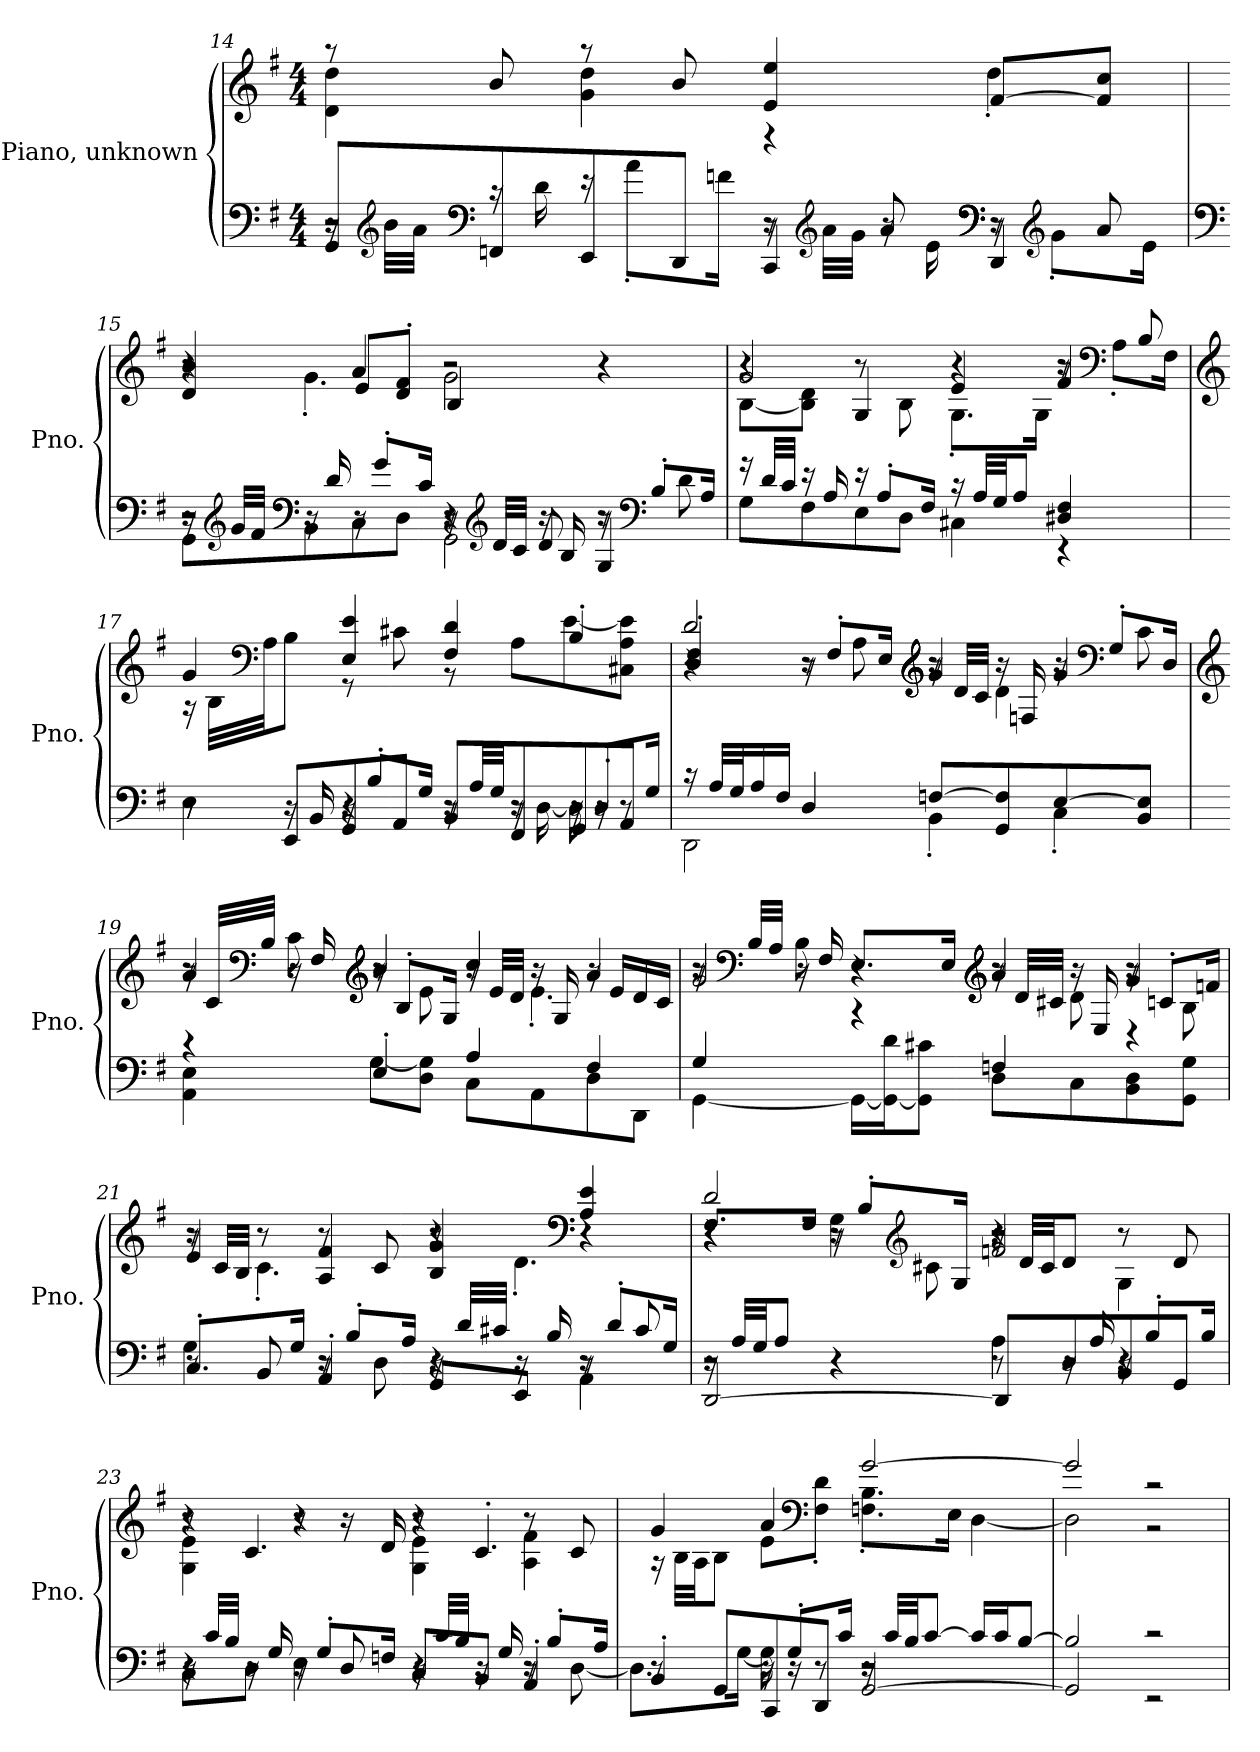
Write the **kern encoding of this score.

**kern	**kern
*part1	*part1
*staff2	*staff1
*I"Piano, unknown	*
*I'Pno.	*
!!LO:LB:g=z
*clefF4	*clefG2
*k[f#]	*k[f#]
*M4/4	*M4/4
=14	=14
*^	*^
*	*^	*	*
2r	16r	8GG/L	8r	4d\ 4dd\
*clefG2	*	*	*	*
.	32b\LLL	.	.	.
.	32a\JJJ	.	.	.
*clefF4	*	*	*	*
.	16r	8FFn/	8b/	.
.	16d\	.	.	.
.	16r	8EE/	8r	4g\ 4dd\
.	8a'\L	.	.	.
.	.	8DD/J	8b/	.
.	16fn\Jk	.	.	.
8r	16r	4CC/	4e/ 4ee/	4r
*clefG2	*	*	*	*
.	32a\LLL	.	.	.
.	32g\JJJ	.	.	.
8a/	16r	.	.	.
.	16e\	.	.	.
*clefF4	*	*	*	*
8r	16r	4DD/	[8f#/L	4dd'\
*clefG2	*	*	*	*
.	8g'\L	.	.	.
8a/	.	.	8f#/] 8cc/J	.
.	16e\Jk	.	.	.
*v	*v	*v	*	*
*	*v	*v
!!LO:LB:g=z
=15	=15
*clefF4	*
*^	*^
*	*^	*	*^
*	*	*^	*	*	*
16r	2r	2r	8GG\L	4d/ 4b/	8r	4r
*clefG2	*	*	*	*	*	*
32g/LLL	.	.	.	.	.	.
32f#/JJJ	.	.	.	.	.	.
*clefF4	*	*	*	*	*	*
16r	.	.	8BB\	.	4.g'\	.
16d/	.	.	.	.	.	.
16r	.	.	8C\	4a/	.	8e/L
8g'/L	.	.	.	.	.	.
.	.	.	8D\J	.	.	8d/' 8f#/'J
16c/Jk	.	.	.	.	.	.
16r	4r	8r	2GG\	2r	2g\	4B/
*clefG2	*	*	*	*	*	*
32d/LLL	.	.	.	.	.	.
32c/JJJ	.	.	.	.	.	.
16r	.	8d/	.	.	.	.
16B/	.	.	.	.	.	.
16r	8r	4G/	.	.	.	4r
*clefF4	*	*	*	*	*	*
8B'/L	.	.	.	.	.	.
.	8d\	.	.	.	.	.
16A/Jk	.	.	.	.	.	.
*	*v	*v	*v	*	*	*
!!LO:LB:g=z	!!	!!
=16	=16	=16	=16	=16
16r	8G\L	2g/	[8B\L	4r
32d/LLL	.	.	.	.
32c/JJJ	.	.	.	.
16r	8F#\	.	8B\] 8d\J	.
16A/	.	.	.	.
16r	8E\	.	8r	4G/
8A'/L	.	.	.	.
.	8D\J	.	8B\	.
16F#/Jk	.	.	.	.
16r	4C#X\	4e/	8.G'\L	4r
32A/LLL	.	.	.	.
32G/JJ	.	.	.	.
8A/J	.	.	.	.
.	.	.	16G\Jk	.
4D#X/ 4F#/	4r	4f#/	16r	8r
*	*	*clefF4	*	*
.	.	.	8A'\L	.
.	.	.	.	8B/
.	.	.	16F#\Jk	.
*v	*v	*	*	*
*	*v	*v	*v
=17	=17
*	*clefG2
*^	*^
*	*^	*	*
8r	4E\	8r	4g/	16r
.	.	.	.	32B\LLL
*	*	*	*clefF4	*
.	.	.	.	32A\JJ
16r	.	8EE/L	.	8B\J
16BB/	.	.	.	.
16r	4r	8GG/	4E/ 4e/	8r
8B'/L	.	.	.	.
.	.	8AA/J	.	8c#X\
16G/Jk	.	.	.	.
16r	8r	8BB/L	4F#/ 4d/	8r
32A/LLL	.	.	.	.
32G/JJJ	.	.	.	.
8r	16r	8FF#/	.	8A\L
.	[16D\	.	.	.
16r	16D\]	8GG/	4B'/	[8e\
8D'/L	16r	.	.	.
.	8r	8AA/J	.	8C#X\ 8A\ 8e\]J
16G/Jk	.	.	.	.
*	*v	*v	*	*
!!LO:LB:g=z
=18	=18	=18	=18
*	*	*	*^
16r	2DD\	2d/	4r	4D/' 4F#/'
32A/LLL	.	.	.	.
32G/J	.	.	.	.
16A/	.	.	.	.
16F#/JJ	.	.	.	.
4D/	.	.	8r	16r
.	.	.	.	8F#'/L
.	.	.	8A\	.
.	.	.	.	16E/Jk
*	*	*clefG2	*	*
[8Fn/L	4BB'\	4g/	8r	16r
.	.	.	.	32d/LLL
.	.	.	.	32c/JJJ
8GG/ 8F/]	.	.	4d\	16r
.	.	.	.	16Fn/
[8E/	4C'\	4g/	.	16r
*	*	*clefF4	*	*
.	.	.	.	8G'/L
8BB/ 8E/]J	.	.	8c\	.
.	.	.	.	16D/Jk
!!LO:LB:g=z	!!	!!
=19	=19	=19	=19	=19
*	*	*clefG2	*	*
4r	4AA\ 4E\	4a/	8r	16r
.	.	.	.	32c/LLL
*	*	*clefF4	*	*
.	.	.	.	32B/JJJ
.	.	.	8c\	16r
.	.	.	.	16F#/
*	*	*clefG2	*	*
4E'/	[8G\L	4b/	8r	16r
.	.	.	.	8B'/L
.	8D\ 8G\]J	.	8e\	.
.	.	.	.	16G/Jk
4A/	8C\L	4cc/	8r	16r
.	.	.	.	32e/LLL
.	.	.	.	32d/JJJ
.	8AA\	.	4.e'\	16r
.	.	.	.	16G/
4F#/	8D\	4a/	.	16r
.	.	.	.	16e/LL
.	8DD\J	.	.	16d/
.	.	.	.	16c/JJ
!!LO:PB:g=z	!!	!!
=20	=20	=20	=20	=20
4G/	[4GG\	2g/	8r	16r
*	*	*clefF4	*	*
.	.	.	.	32B/LLL
.	.	.	.	32A/JJJ
.	.	.	8B\	16r
.	.	.	.	16F#/
4r	16GG\LL_	.	4r	8.E/L
.	16GG\_ 16d\J	.	.	.
.	8GG\] 8c#X\J	.	.	.
.	.	.	.	16E/Jk
*	*	*clefG2	*	*
4Fn/	8D\L	4a/	8r	16r
.	.	.	.	32d/LLL
.	.	.	.	32c#X/JJJ
.	8C\	.	8d\	16r
.	.	.	.	16E/
4r	8BB\ 8D\	4g/	8r	16r
.	.	.	.	8cn'/L
.	8GG\ 8G\J	.	8B\	.
.	.	.	.	16fn/Jk
!!LO:LB:g=z	!!	!!
=21	=21	=21	=21	=21
*	*^	*	*	*
8.C'/L	4G\	8r	4e/	8r	16r
.	.	.	.	.	32c/LLL
.	.	.	.	.	32B/JJJ
.	.	8BB/	.	4.c'\	8r
16G/Jk	.	.	.	.	.
16r	8r	4AA'/	4A/ 4f#/	.	8r
8B'/L	.	.	.	.	.
.	8D\	.	.	.	8c/
16A/Jk	.	.	.	.	.
16r	4r	8GG/L	4B/ 4g/	8r	4r
32d/LLL	.	.	.	.	.
32c#X/JJJ	.	.	.	.	.
16r	.	8EE/J	.	4.d'\	.
16B/	.	.	.	.	.
*	*	*	*clefF4	*	*
16r	4AA\	8r	4r	.	4A/ 4e/
8d'/L	.	.	.	.	.
.	.	8c#/	.	.	.
16G/Jk	.	.	.	.	.
=22	=22	=22	=22	=22	=22
*	*	*	*	*	*^
16r	2r	[2DD/	2d/	4r	8.F#/L	4r
32A/LLL	.	.	.	.	.	.
32G/JJ	.	.	.	.	.	.
8A/J	.	.	.	.	.	.
.	.	.	.	.	16F#/Jk	.
4r	.	.	.	8r	16r	4G\
.	.	.	.	.	8B'/L	.
*	*	*	*clefG2	*	*	*
.	.	.	.	8c#X\	.	.
.	.	.	.	.	16G/Jk	.
8r	4A\	8DD/L]	2fn/	2r	16r	4r
.	.	.	.	.	32d/LLL	.
.	.	.	.	.	32c#/JJ	.
16r	.	8D/	.	.	8d/J	.
16A/	.	.	.	.	.	.
16r	4r	8BB/	.	.	8r	4G\
8B'/L	.	.	.	.	.	.
.	.	8GG/J	.	.	8d/	.
16B/Jk	.	.	.	.	.	.
*	*	*	*	*	*v	*v
!!LO:LB:g=z
=23	=23	=23	=23	=23	=23
16r	8C\L	4r	4r	4G\ 4e\	8r
32c/LLL	.	.	.	.	.
32B/JJJ	.	.	.	.	.
16r	8D\J	.	.	.	4.c/
16G/	.	.	.	.	.
16r	4E\	8r	8r	4r	.
8G'/L	.	.	.	.	.
.	.	8D/	16r	.	.
16Fn/Jk	.	.	16d/	.	.
16r	4r	8C/L	4r	4G\ 4e\	8r
32c/LLL	.	.	.	.	.
32B/JJJ	.	.	.	.	.
16r	.	8BB/J	.	.	4.c'/
16G/	.	.	.	.	.
16r	8r	4AA'/	8r	4A\ 4f#\	.
8B'/L	.	.	.	.	.
.	[8D\	.	8c/	.	.
16A/Jk	.	.	.	.	.
*	*	*	*	*v	*v
=24	=24	=24	=24	=24
4BB'/	8.D\L]	8r	4g/	16r
.	.	.	.	32B\LLL
.	.	.	.	32A\JJ
.	.	8GG/L	.	8B\J
.	[16G\Jk	.	.	.
16r	16G\]	8CC/	4a/	8e\L
8G'/L	16r	.	.	.
*	*	*	*clefF4	*
.	8r	8DD/J	.	8F#\' 8d\'J
16c/Jk	.	.	.	.
16r	2r	[2GG/	[2g/	8.Fn\' 8.B\'L
32c/LLL	.	.	.	.
32B/JJ	.	.	.	.
[8c/J	.	.	.	.
.	.	.	.	16E\Jk
16c/LL]	.	.	.	[4D\
16c/J	.	.	.	.
[8B/J	.	.	.	.
*	*v	*v	*	*
=25	=25	=25	=25
2B/]	2GG/]	2g/]	2D\]
2r	2r	2r	2r
*v	*v	*	*
*	*v	*v
=	=
*-	*-
